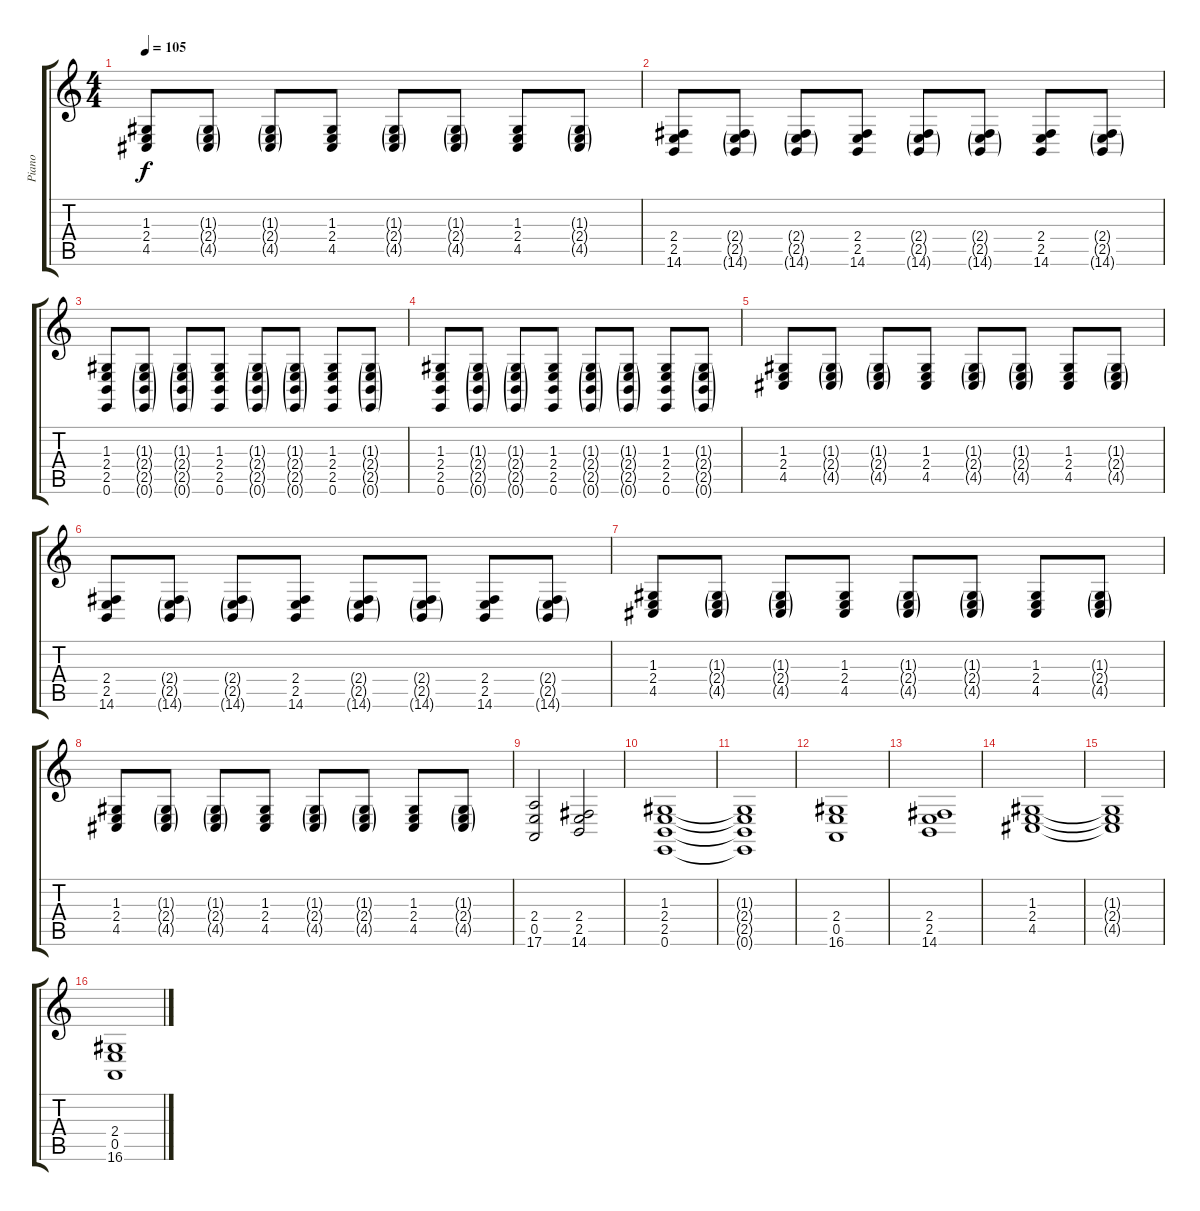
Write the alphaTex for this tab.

\track ("Piano" "Piano") {instrument acousticgrandpiano}
\staff {score tabs}
\tuning (E4 B3 G3 D3 A2 E2) {hide}
\ts (4 4)
\tempo 105
\clef g2
\ks c
(1.3 2.4 4.5).8{dy f} (1.3{g} 2.4{g} 4.5{g}).8 (1.3{g} 2.4{g} 4.5{g}).8 (1.3 2.4 4.5).8 (1.3{g} 2.4{g} 4.5{g}).8 (1.3{g} 2.4{g} 4.5{g}).8 (1.3 2.4 4.5).8 (1.3{g} 2.4{g} 4.5{g}).8 |
(2.4 2.5 14.6).8 (2.4{g} 2.5{g} 14.6{g}).8 (2.4{g} 2.5{g} 14.6{g}).8 (2.4 2.5 14.6).8 (2.4{g} 2.5{g} 14.6{g}).8 (2.4{g} 2.5{g} 14.6{g}).8 (2.4 2.5 14.6).8 (2.4{g} 2.5{g} 14.6{g}).8 |
(1.3 2.4 2.5 0.6).8 (1.3{g} 2.4{g} 2.5{g} 0.6{g}).8 (1.3{g} 2.4{g} 2.5{g} 0.6{g}).8 (1.3 2.4 2.5 0.6).8 (1.3{g} 2.4{g} 2.5{g} 0.6{g}).8 (1.3{g} 2.4{g} 2.5{g} 0.6{g}).8 (1.3 2.4 2.5 0.6).8 (1.3{g} 2.4{g} 2.5{g} 0.6{g}).8 |
(1.3 2.4 2.5 0.6).8 (1.3{g} 2.4{g} 2.5{g} 0.6{g}).8 (1.3{g} 2.4{g} 2.5{g} 0.6{g}).8 (1.3 2.4 2.5 0.6).8 (1.3{g} 2.4{g} 2.5{g} 0.6{g}).8 (1.3{g} 2.4{g} 2.5{g} 0.6{g}).8 (1.3 2.4 2.5 0.6).8 (1.3{g} 2.4{g} 2.5{g} 0.6{g}).8 |
(1.3 2.4 4.5).8 (1.3{g} 2.4{g} 4.5{g}).8 (1.3{g} 2.4{g} 4.5{g}).8 (1.3 2.4 4.5).8 (1.3{g} 2.4{g} 4.5{g}).8 (1.3{g} 2.4{g} 4.5{g}).8 (1.3 2.4 4.5).8 (1.3{g} 2.4{g} 4.5{g}).8 |
(2.4 2.5 14.6).8 (2.4{g} 2.5{g} 14.6{g}).8 (2.4{g} 2.5{g} 14.6{g}).8 (2.4 2.5 14.6).8 (2.4{g} 2.5{g} 14.6{g}).8 (2.4{g} 2.5{g} 14.6{g}).8 (2.4 2.5 14.6).8 (2.4{g} 2.5{g} 14.6{g}).8 |
(1.3 2.4 4.5).8 (1.3{g} 2.4{g} 4.5{g}).8 (1.3{g} 2.4{g} 4.5{g}).8 (1.3 2.4 4.5).8 (1.3{g} 2.4{g} 4.5{g}).8 (1.3{g} 2.4{g} 4.5{g}).8 (1.3 2.4 4.5).8 (1.3{g} 2.4{g} 4.5{g}).8 |
(1.3 2.4 4.5).8 (1.3{g} 2.4{g} 4.5{g}).8 (1.3{g} 2.4{g} 4.5{g}).8 (1.3 2.4 4.5).8 (1.3{g} 2.4{g} 4.5{g}).8 (1.3{g} 2.4{g} 4.5{g}).8 (1.3 2.4 4.5).8 (1.3{g} 2.4{g} 4.5{g}).8 |
(2.4 0.5 17.6).2 (2.4 2.5 14.6).2 |
(1.3 2.4 2.5 0.6).1 |
(1.3{t} 2.4{t} 2.5{t} 0.6{t}).1 |
(2.4 0.5 16.6).1 |
(2.4 2.5 14.6).1 |
(1.3 2.4 4.5).1 |
(1.3{t} 2.4{t} 4.5{t}).1 |
(2.4 0.5 16.6).1
